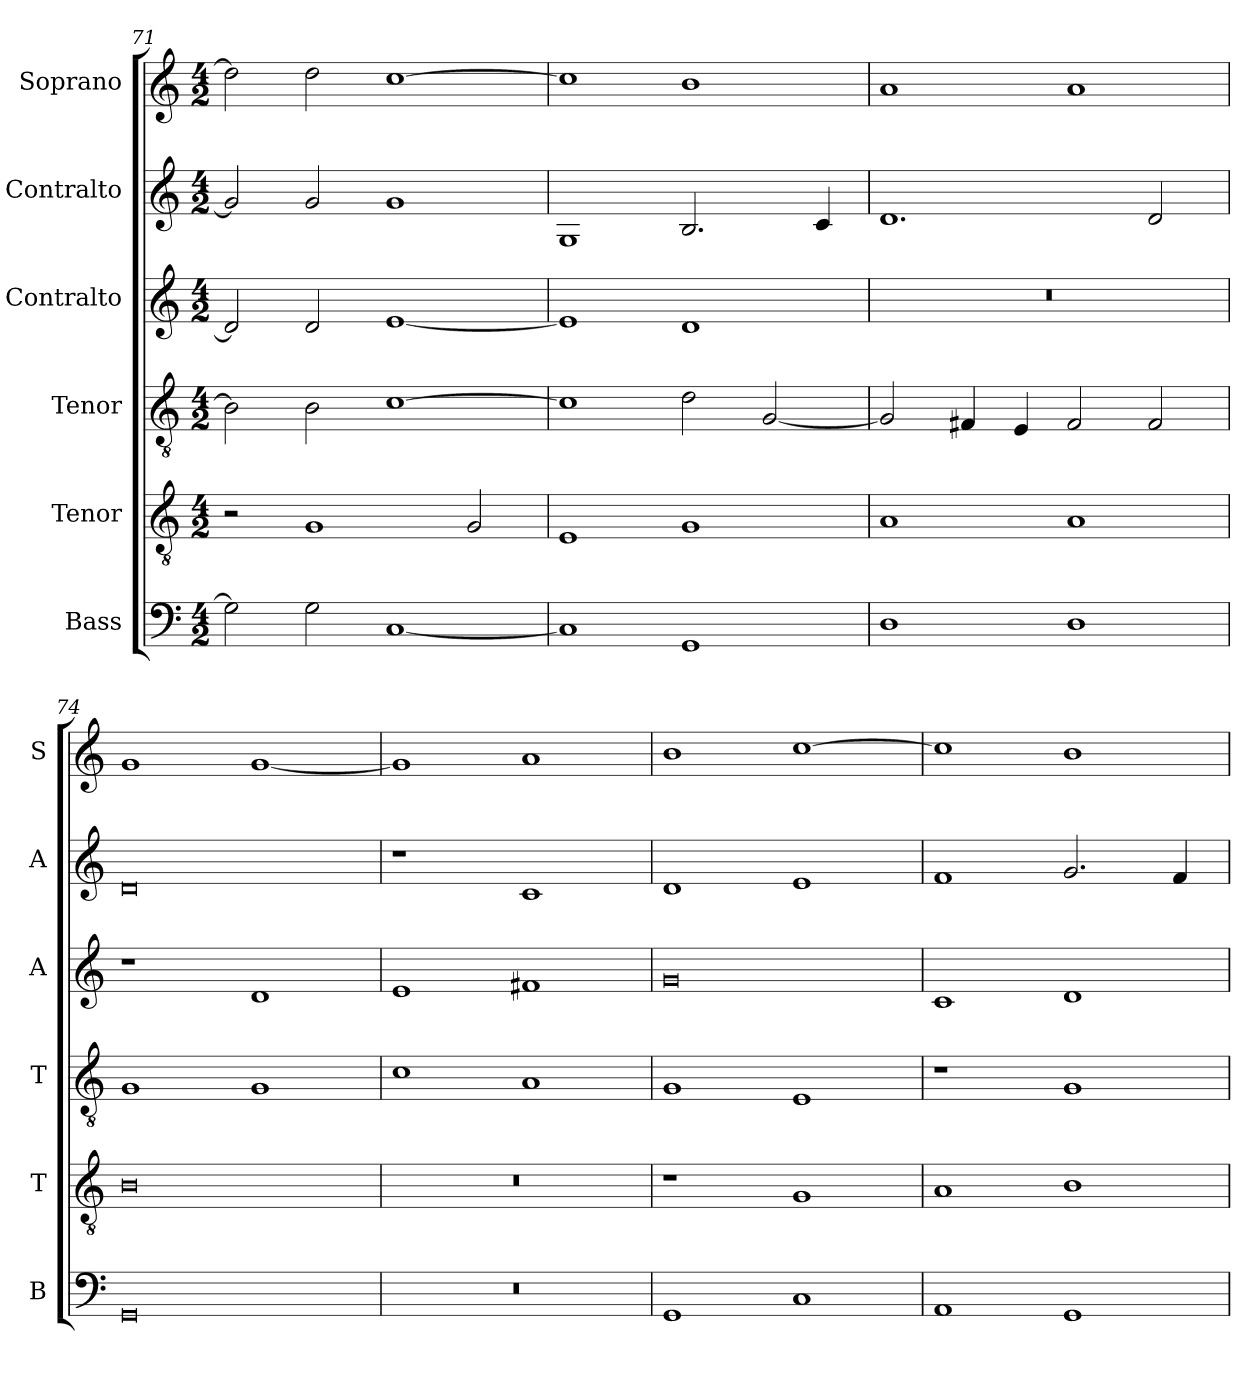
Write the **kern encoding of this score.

**kern	**kern	**kern	**kern	**kern	**kern
*part6	*part5	*part4	*part3	*part2	*part1
*staff6	*staff5	*staff4	*staff3	*staff2	*staff1
*I"Bass	*I"Tenor	*I"Tenor	*I"Contralto	*I"Contralto	*I"Soprano
*I'B	*I'T	*I'T	*I'A	*I'A	*I'S
*clefF4	*clefGv2	*clefGv2	*clefG2	*clefG2	*clefG2
*k[]	*k[]	*k[]	*k[]	*k[]	*k[]
*A:aeo	*A:aeo	*A:aeo	*A:aeo	*A:aeo	*A:aeo
*M4/2	*M4/2	*M4/2	*M4/2	*M4/2	*M4/2
=71	=71	=71	=71	=71	=71
2G]	2r	2B]	2d]	2g]	2dd]
2G	1G	2B	2d	2g	2dd
[1C	.	[1c	[1e	1g	[1cc
.	2G	.	.	.	.
=72	=72	=72	=72	=72	=72
1C]	1E	1c]	1e]	1G	1cc]
1GG	1G	2d	1d	2.B	1b
.	.	[2G	.	.	.
.	.	.	.	4c	.
=73	=73	=73	=73	=73	=73
1D	1A	2G]	0r	1.d	1a
.	.	4F#X	.	.	.
.	.	4E	.	.	.
1D	1A	2F#	.	.	1a
.	.	2F#	.	2d	.
=74	=74	=74	=74	=74	=74
0GG	0B	1G	1r	0d	1g
.	.	1G	1d	.	[1g
=75	=75	=75	=75	=75	=75
0r	0r	1c	1e	1r	1g]
.	.	1A	1f#X	1c	1a
=76	=76	=76	=76	=76	=76
1GG	1r	1G	0g	1d	1b
1C	1G	1E	.	1e	[1cc
=77	=77	=77	=77	=77	=77
1AA	1A	1r	1c	1f	1cc]
1GG	1B	1G	1d	2.g	1b
.	.	.	.	4f	.
=	=	=	=	=	=
*-	*-	*-	*-	*-	*-
